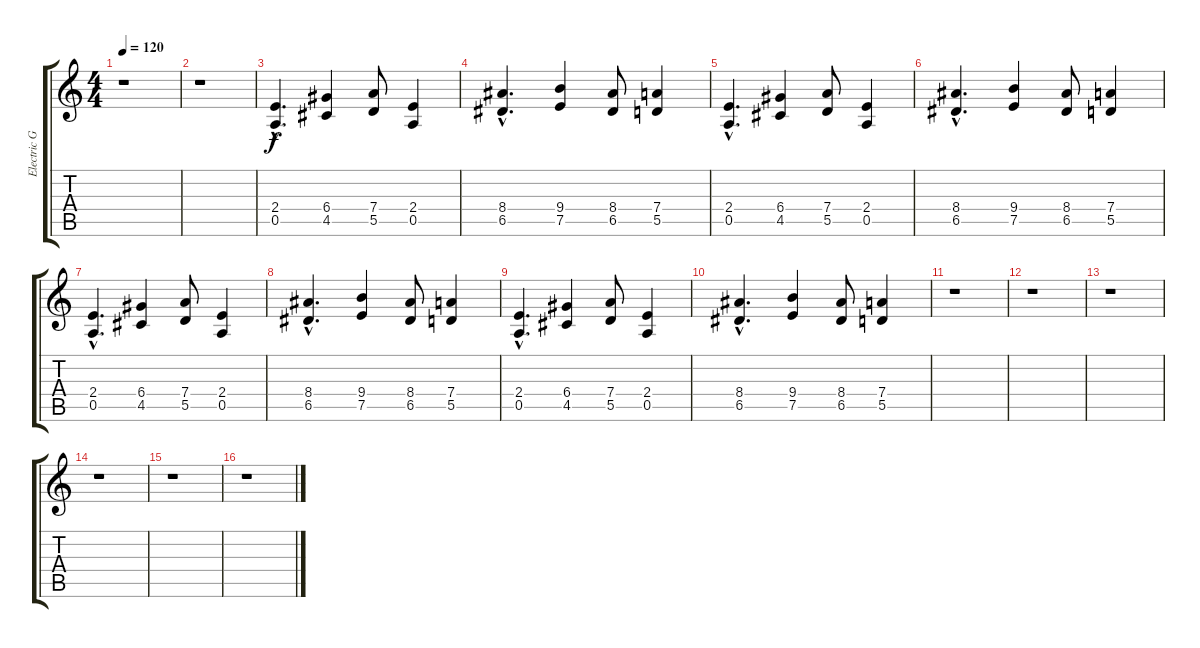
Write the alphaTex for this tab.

\track ("Electric Guitar" "Electric G") {instrument distortionguitar}
\staff {score tabs}
\tuning (E4 B3 G3 D3 A2 E2) {hide}
\ts (4 4)
\tempo 120
\clef g2
\ks c
r.1{dy f} |
r.1 |
(2.4{hac} 0.5{hac}).4{d} (6.4 4.5).4 (7.4 5.5).8 (2.4 0.5).4 |
(8.4{hac} 6.5{hac}).4{d} (9.4 7.5).4 (8.4 6.5).8 (7.4 5.5).4 |
(2.4{hac} 0.5{hac}).4{d} (6.4 4.5).4 (7.4 5.5).8 (2.4 0.5).4 |
(8.4{hac} 6.5{hac}).4{d} (9.4 7.5).4 (8.4 6.5).8 (7.4 5.5).4 |
(2.4{hac} 0.5{hac}).4{d} (6.4 4.5).4 (7.4 5.5).8 (2.4 0.5).4 |
(8.4{hac} 6.5{hac}).4{d} (9.4 7.5).4 (8.4 6.5).8 (7.4 5.5).4 |
(2.4{hac} 0.5{hac}).4{d} (6.4 4.5).4 (7.4 5.5).8 (2.4 0.5).4 |
(8.4{hac} 6.5{hac}).4{d} (9.4 7.5).4 (8.4 6.5).8 (7.4 5.5).4 |
r.1 |
r.1 |
r.1 |
r.1 |
r.1 |
r.1
